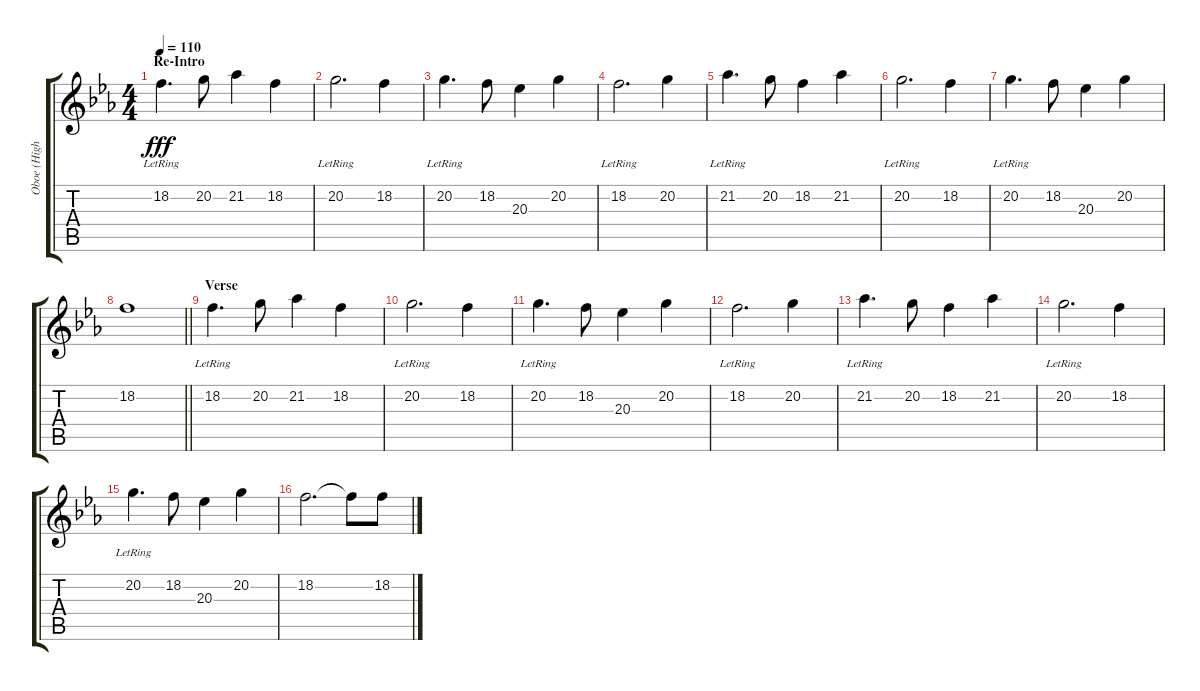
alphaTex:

\track ("Oboe (High Keys)" "Oboe (High") {instrument panflute}
\staff {score tabs}
\tuning (E4 B3 G3 D3 A2 E2) {hide}
\ts (4 4)
\section ("" "Re-Intro")
\tempo 110
\clef g2
\ks cminor
18.2{lr}.4{d dy fff} 20.2.8 21.2.4 18.2.4 |
20.2{lr}.2{d} 18.2.4 |
20.2{lr}.4{d} 18.2.8 20.3.4 20.2.4 |
18.2{lr}.2{d} 20.2.4 |
21.2{lr}.4{d} 20.2.8 18.2.4 21.2.4 |
20.2{lr}.2{d} 18.2.4 |
20.2{lr}.4{d} 18.2.8 20.3.4 20.2.4 |
\barLineRight lightlight
18.2.1 |
\section ("" "Verse")
18.2{lr}.4{d} 20.2.8 21.2.4 18.2.4 |
20.2{lr}.2{d} 18.2.4 |
20.2{lr}.4{d} 18.2.8 20.3.4 20.2.4 |
18.2{lr}.2{d} 20.2.4 |
21.2{lr}.4{d} 20.2.8 18.2.4 21.2.4 |
20.2{lr}.2{d} 18.2.4 |
20.2{lr}.4{d} 18.2.8 20.3.4 20.2.4 |
18.2.2{d} 18.2{t}.8 18.2.8
